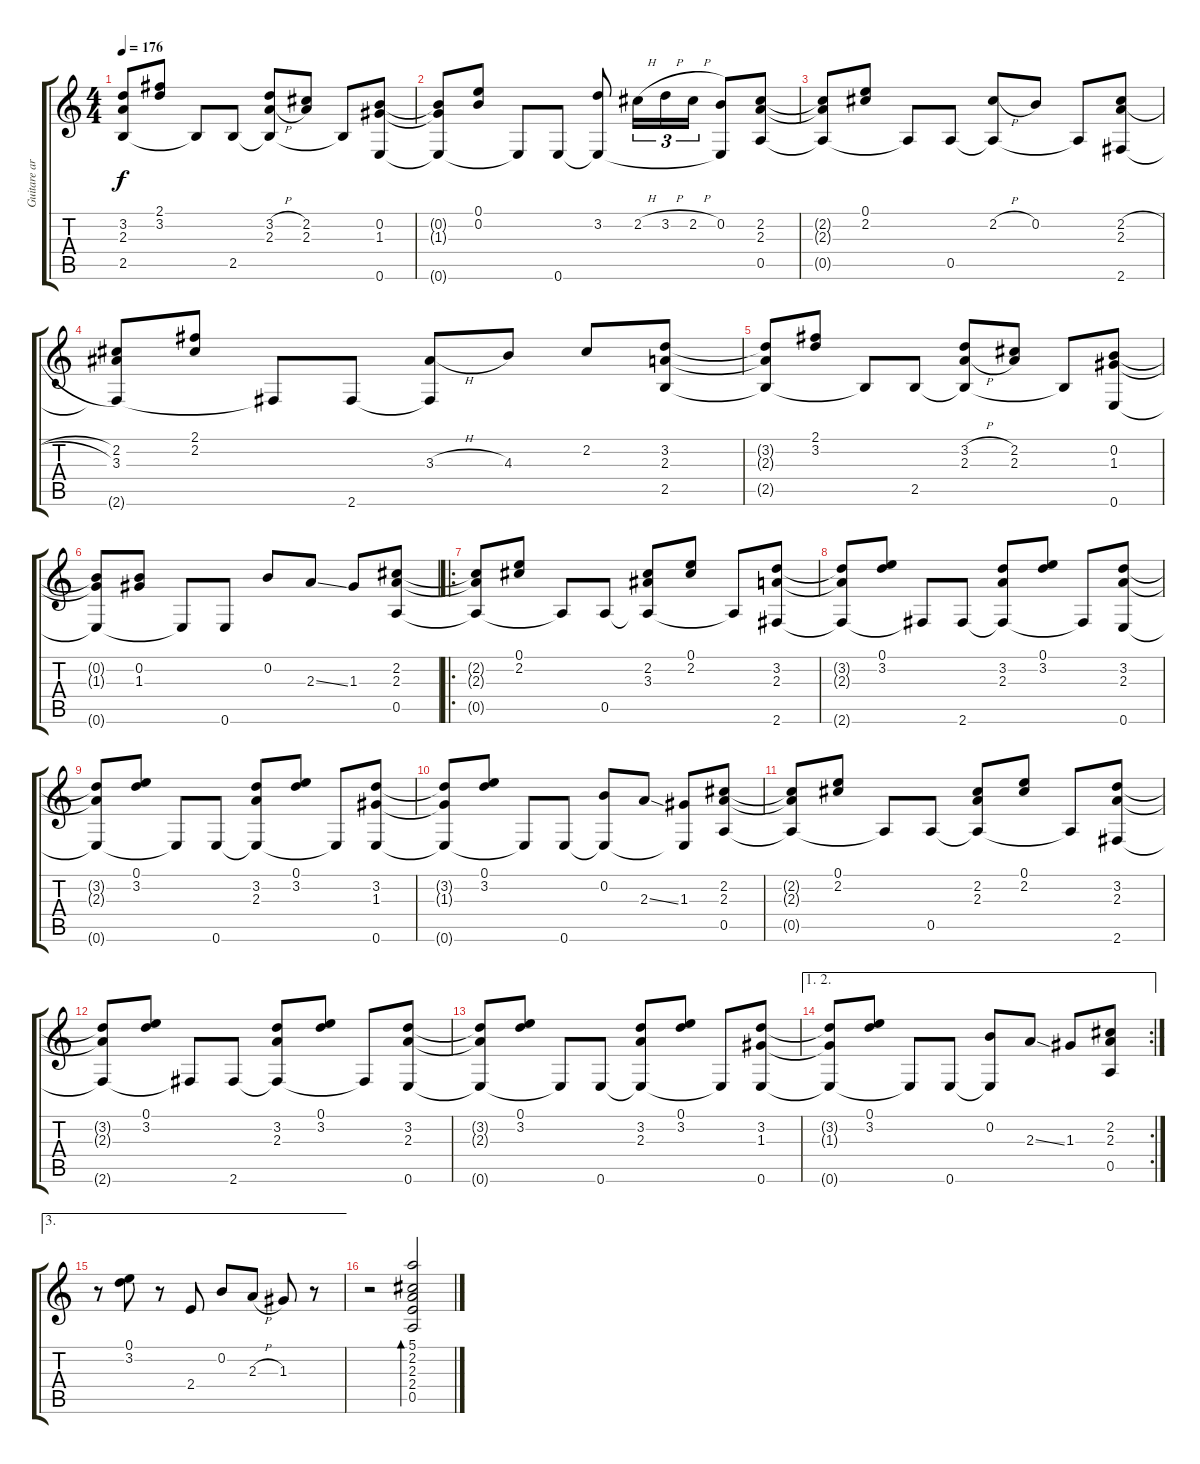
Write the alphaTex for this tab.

\track ("Guitare arrg" "Guitare ar") {instrument acousticguitarnylon}
\staff {score tabs}
\tuning (E4 B3 G3 D3 A2 E2) {hide}
\ts (4 4)
\tempo 176
\clef g2
\ks c
(3.2{t} 2.3{t} 2.5{t}).8{dy f} (2.1 3.2).8 2.5{t}.8 2.5.8 (3.2{h} 2.3{h} 2.5{t}).8 (2.2 2.3).8 2.5{t}.8 (0.2 1.3 0.6).8 |
(0.2{t} 1.3{t} 0.6{t}).8 (0.1 0.2).8 0.6{t}.8 0.6.8 (3.2 0.6{t}).8 2.2{h}.16{tu (3 2)} 3.2{h}.16{tu (3 2)} 2.2{h}.16{tu (3 2)} (0.2 0.6{t}).8 (2.2 2.3 0.5).8 |
(2.2{t} 2.3{t} 0.5{t}).8 (0.1 2.2).8 0.5{t}.8 0.5.8 (2.2{h} 0.5{t}).8 0.2.8 0.5{t}.8 (2.2{h} 2.3{h} 2.6).8 |
(2.2 3.3 2.6{t}).8 (2.1 2.2).8 2.6{t}.8 2.6.8 (3.3{h} 2.6{t}).8 4.3.8 2.2.8 (3.2 2.3 2.5).8 |
(3.2{t} 2.3{t} 2.5{t}).8 (2.1 3.2).8 2.5{t}.8 2.5.8 (3.2{h} 2.3{h} 2.5{t}).8 (2.2 2.3).8 2.5{t}.8 (0.2 1.3 0.6).8 |
(0.2{t} 1.3{t} 0.6{t}).8 (0.2 1.3).8 0.6{t}.8 0.6.8 0.2.8 2.3{ss}.8 1.3.8 (2.2 2.3 0.5).8 |
\ro
(2.2{t} 2.3{t} 0.5{t}).8 (0.1 2.2).8 0.5{t}.8 0.5.8 (2.2 3.3 0.5{t}).8 (0.1 2.2).8 0.5{t}.8 (3.2 2.3 2.6).8 |
(3.2{t} 2.3{t} 2.6{t}).8 (0.1 3.2).8 2.6{t}.8 2.6.8 (3.2 2.3 2.6{t}).8 (0.1 3.2).8 2.6{t}.8 (3.2 2.3 0.6).8 |
(3.2{t} 2.3{t} 0.6{t}).8 (0.1 3.2).8 0.6{t}.8 0.6.8 (3.2 2.3 0.6{t}).8 (0.1 3.2).8 0.6{t}.8 (3.2 1.3 0.6).8 |
(3.2{t} 1.3{t} 0.6{t}).8 (0.1 3.2).8 0.6{t}.8 0.6.8 (0.2 0.6{t}).8 2.3{ss}.8 (1.3 0.6{t}).8 (2.2 2.3 0.5).8 |
(2.2{t} 2.3{t} 0.5{t}).8 (0.1 2.2).8 0.5{t}.8 0.5.8 (2.2 2.3 0.5{t}).8 (0.1 2.2).8 0.5{t}.8 (3.2 2.3 2.6).8 |
(3.2{t} 2.3{t} 2.6{t}).8 (0.1 3.2).8 2.6{t}.8 2.6.8 (3.2 2.3 2.6{t}).8 (0.1 3.2).8 2.6{t}.8 (3.2 2.3 0.6).8 |
(3.2{t} 2.3{t} 0.6{t}).8 (0.1 3.2).8 0.6{t}.8 0.6.8 (3.2 2.3 0.6{t}).8 (0.1 3.2).8 0.6{t}.8 (3.2 1.3 0.6).8 |
\ae (1 2)
\rc 2
(3.2{t} 1.3{t} 0.6{t}).8 (0.1 3.2).8 0.6{t}.8 0.6.8 (0.2 0.6{t}).8 2.3{ss}.8 1.3.8 (2.2 2.3 0.5).8 |
\ae 3
r.8 (0.1 3.2).8 r.8 2.4.8 0.2.8 2.3{h}.8 1.3.8 r.8 |
r.2 (5.1 2.2 2.3 2.4 0.5).2{bd 240}
